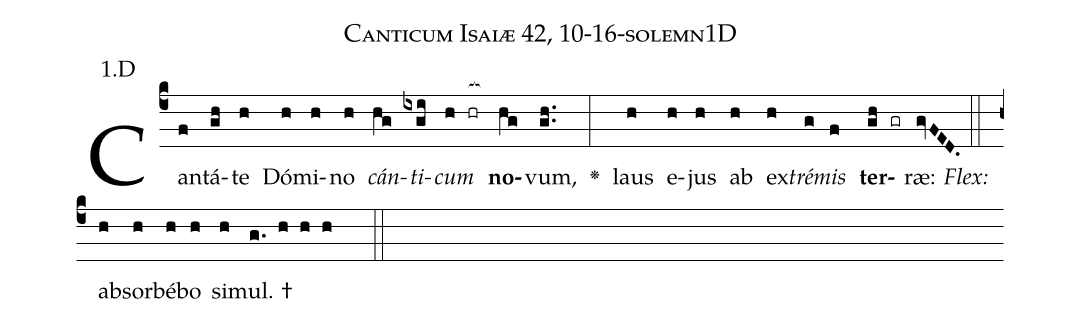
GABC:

name: Canticum Isaiæ 42, 10-16-solemn1D;
annotation: 1.D;
%%
(c4)Can(f)tá(gh)te(h) Dó(h)mi(h)no(h) <i>cán</i>(hg)<i>ti</i>(ixgi)<i>cum</i>(h hr[ocb:1{]) <b>no</b>(hg[ocb:0}])vum,(gh..) <v>\greheightstar</v>(:) laus(h) e(h)jus(h) ab(h) ex(h)<i>tré</i>(g)<i>mis</i>(f) <b>ter</b>(gh gr)ræ:(gvFED.) (::)
<i>Flex:</i>()  ab(h)sor(h)bé(h)bo(h) si(h)mul. †(g. h h h  ::)

%E(h) u(h) o(g) u(f) a(gh) e.(gvFED.) (::)
